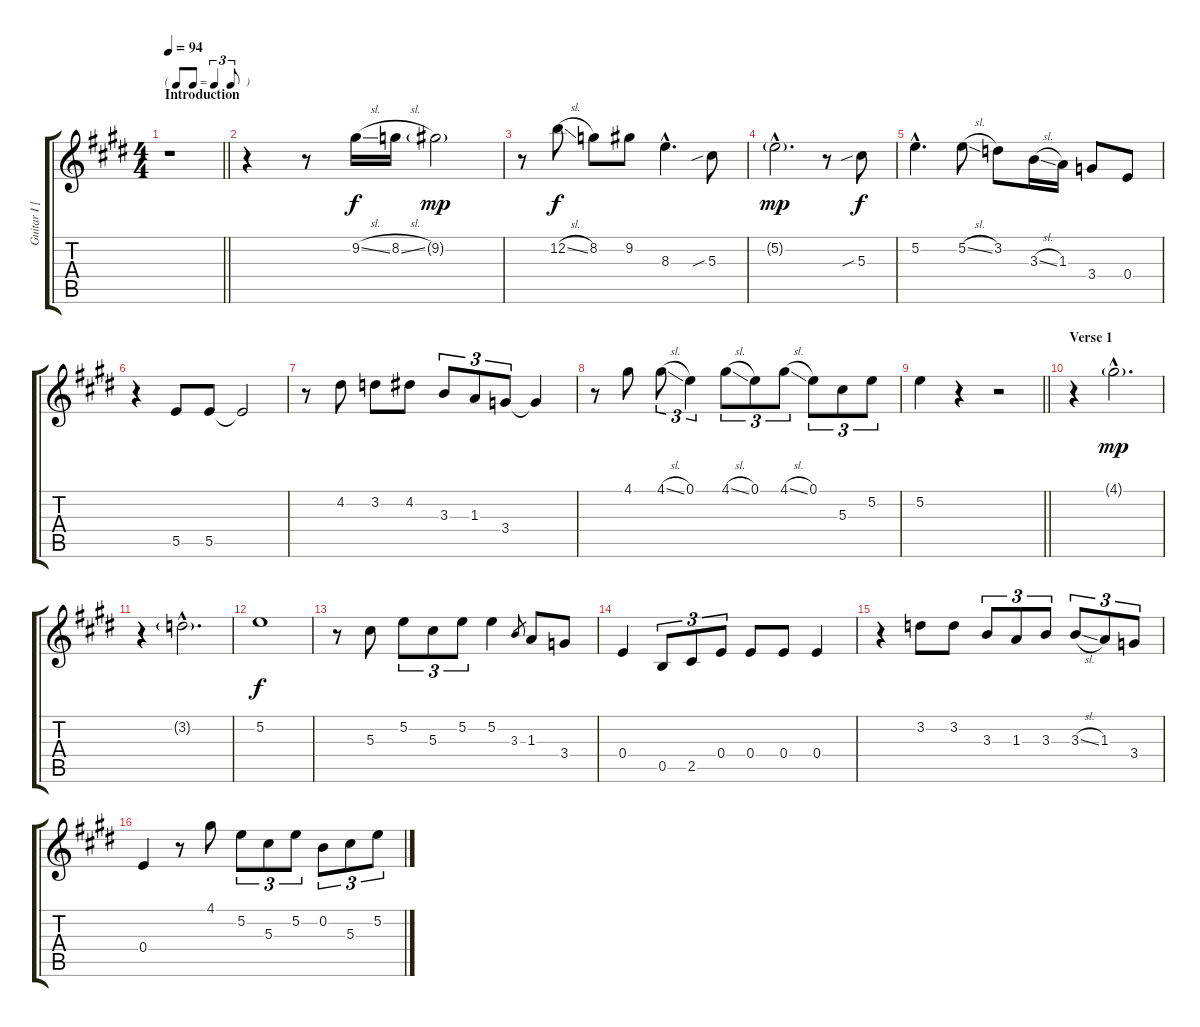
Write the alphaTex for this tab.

\track ("Guitar I [Eric Clapton]" "Guitar I [") {instrument acousticguitarsteel}
\staff {score tabs}
\tuning (E4 B3 Ab3 E3 B2 E2) {hide}
\ts (4 4)
\tf triplet8th
\section ("" "Introduction")
\tempo 94
\clef g2
\barLineRight lightlight
\ks e
r.1{dy f instrument acousticguitarsteel} |
r.4 r.8 9.2{sl}.16 8.2{sl}.16 9.2{g}.2{dy mp} |
r.8 12.2{sl}.8{dy f} 8.2.8 9.2.8 8.3{hac}.4{d} 5.3{sib}.8 |
5.2{g hac}.2{d dy mp} r.8 5.3{sib}.8{dy f} |
5.2{hac}.4{d} 5.2{sl}.8 3.2.8 3.3{sl}.16 1.3.16 3.4.8 0.4.8 |
r.4 5.5.8 5.5.8 5.5{t}.2 |
r.8 4.2.8 3.2.8 4.2.8 3.3.8{tu (3 2)} 1.3.8{tu (3 2)} 3.4.8{tu (3 2)} 3.4{t}.4 |
r.8 4.1.8 4.1{sl}.8{tu (3 2)} 0.1.4{tu (3 2)} 4.1{sl}.8{tu (3 2)} 0.1.8{tu (3 2)} 4.1{sl}.8{tu (3 2)} 0.1.8{tu (3 2)} 5.3.8{tu (3 2)} 5.2.8{tu (3 2)} |
\barLineRight lightlight
5.2.4 r.4 r.2 |
\section ("" "Verse 1")
r.4 4.1{g hac}.2{d dy mp} |
r.4 3.2{g hac}.2{d} |
5.2.1{dy f} |
r.8 5.3.8 5.2.8{tu (3 2)} 5.3.8{tu (3 2)} 5.2.8{tu (3 2)} 5.2.4 3.3.8{gr} 1.3.8 3.4.8 |
0.4.4 0.5.8{tu (3 2)} 2.5.8{tu (3 2)} 0.4.8{tu (3 2)} 0.4.8 0.4.8 0.4.4 |
r.4 3.2.8 3.2.8 3.3.8{tu (3 2)} 1.3.8{tu (3 2)} 3.3.8{tu (3 2)} 3.3{sl}.8{tu (3 2)} 1.3.8{tu (3 2)} 3.4.8{tu (3 2)} |
0.4.4 r.8 4.1.8 5.2.8{tu (3 2)} 5.3.8{tu (3 2)} 5.2.8{tu (3 2)} 0.2.8{tu (3 2)} 5.3.8{tu (3 2)} 5.2.8{tu (3 2)}
